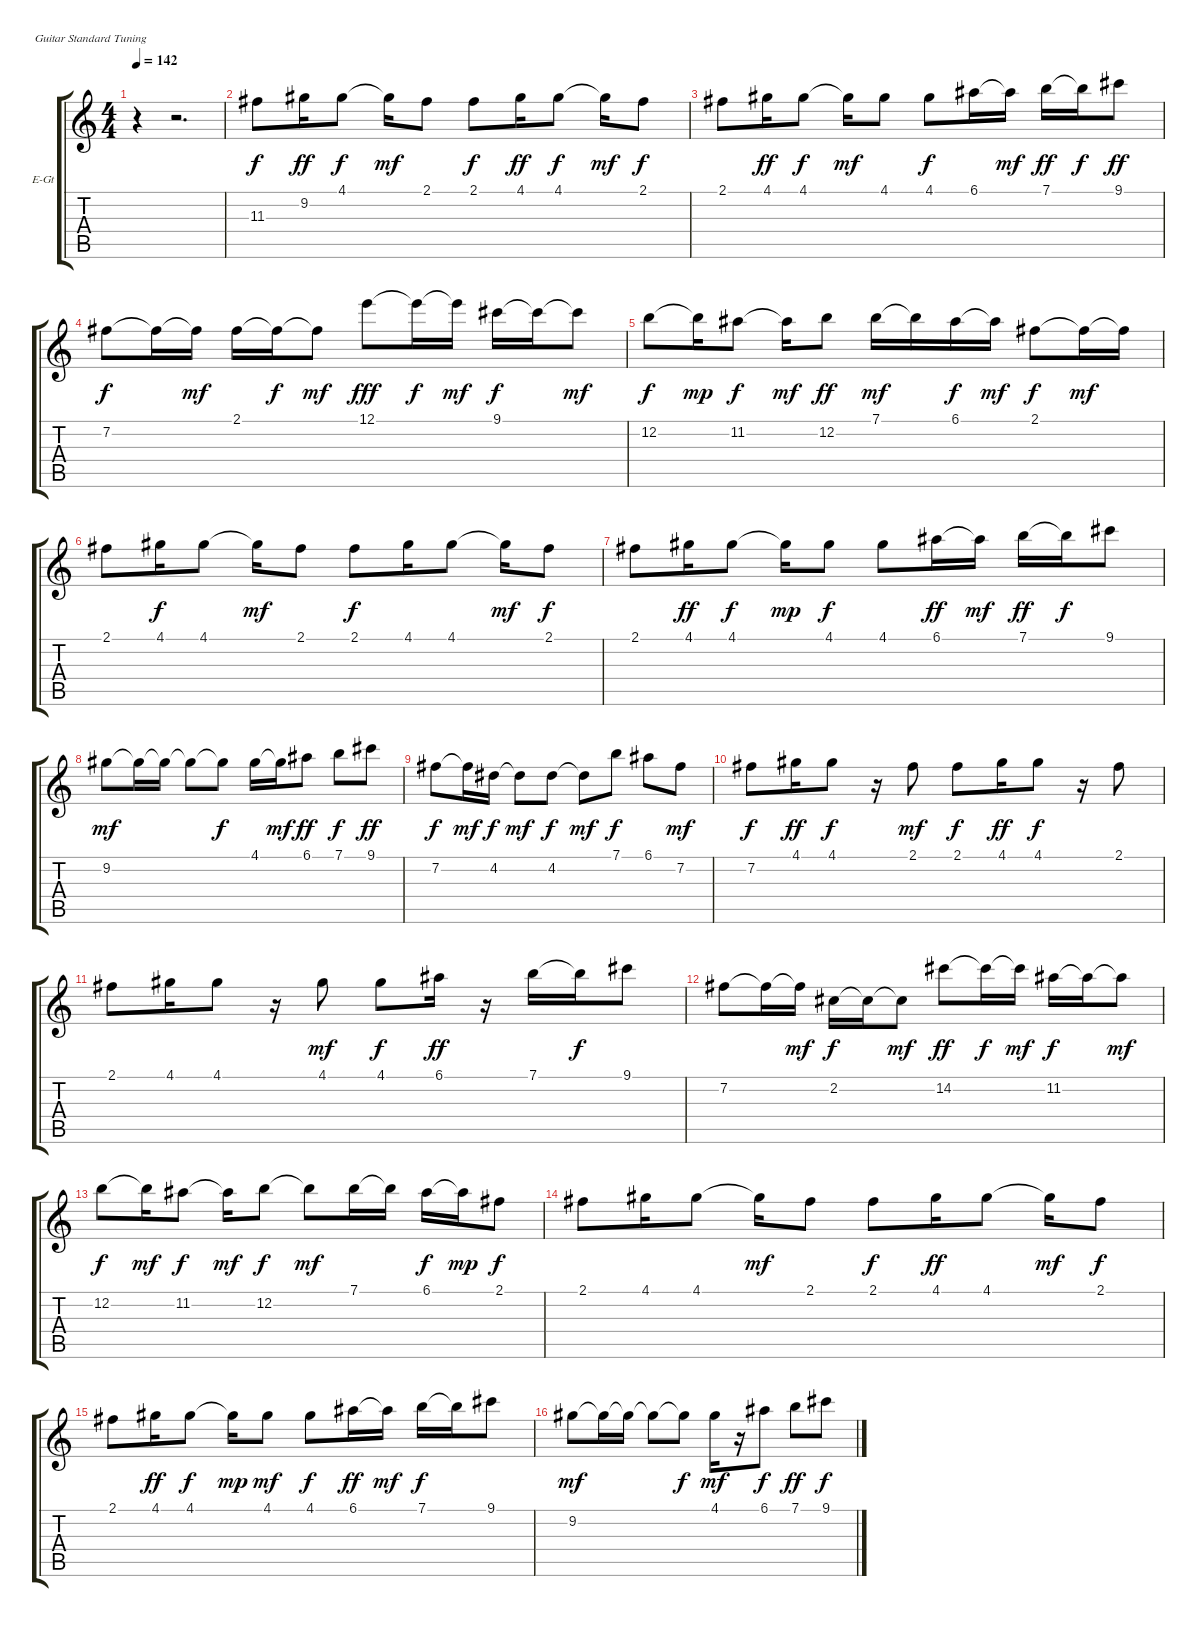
\bracketExtendMode groupsimilarinstruments
\firstSystemTrackNameOrientation horizontal
\otherSystemsTrackNameOrientation horizontal
\track ("Electric Guitar" "E-Gt") {solo instrument distortionguitar}
\staff {score tabs}
\tuning (E4 B3 G3 D3 A2 E2)
\ts (4 4)
\tempo 142
\clef g2
\ks c
r.4{dy mf} r.2{d} |
11.3.8{dy f} 9.2.16{dy ff} 4.1.8{dy f} 4.1{t}.16{dy mf} 2.1.8 2.1.8{dy f} 4.1.16{dy ff} 4.1.8{dy f} 4.1{t}.16{dy mf} 2.1.8{dy f} |
2.1.8 4.1.16{dy ff} 4.1.8{dy f} 4.1{t}.16{dy mf} 4.1.8 4.1.8{dy f} 6.1.16 6.1{t}.16{dy mf} 7.1.16{dy ff} 7.1{t}.16{dy f} 9.1.8{dy ff} |
7.2.8{dy f} 7.2{t}.16 7.2{t}.16{dy mf} 2.1.16 2.1{t}.16{dy f} 2.1{t}.8{dy mf} 12.1.8{dy fff} 12.1{t}.16{dy f} 12.1{t}.16{dy mf} 9.1.16{dy f} 9.1{t}.16 9.1{t}.8{dy mf} |
12.2.8{dy f} 12.2{t}.16{dy mp} 11.2.8{dy f} 11.2{t}.16{dy mf} 12.2.8{dy ff} 7.1.16{dy mf} 7.1{t}.16 6.1.16{dy f} 6.1{t}.16{dy mf} 2.1.8{dy f} 2.1{t}.16{dy mf} 2.1{t}.16 |
2.1.8 4.1.16{dy f} 4.1.8 4.1{t}.16{dy mf} 2.1.8 2.1.8{dy f} 4.1.16 4.1.8 4.1{t}.16{dy mf} 2.1.8{dy f} |
2.1.8 4.1.16{dy ff} 4.1.8{dy f} 4.1{t}.16{dy mp} 4.1.8{dy f} 4.1.8 6.1.16{dy ff} 6.1{t}.16{dy mf} 7.1.16{dy ff} 7.1{t}.16{dy f} 9.1.8 |
9.2.8{dy mf} 9.2{t}.16 9.2{t}.16 9.2{t}.8 9.2{t}.8{dy f} 4.1.16 4.1{t}.16{dy mf} 6.1.8{dy ff} 7.1.8{dy f} 9.1.8{dy ff} |
7.2.8{dy f} 7.2{t}.16{dy mf} 4.2.16{dy f} 4.2{t}.8{dy mf} 4.2.8{dy f} 4.2{t}.8{dy mf} 7.1.8{dy f} 6.1.8 7.2.8{dy mf} |
7.2.8{dy f} 4.1.16{dy ff} 4.1.8{dy f} r.16 2.1.8{dy mf} 2.1.8{dy f} 4.1.16{dy ff} 4.1.8{dy f} r.16 2.1.8 |
2.1.8 4.1.16 4.1.8 r.16 4.1.8{dy mf} 4.1.8{dy f} 6.1.16{dy ff} r.16 7.1.16 7.1{t}.16{dy f} 9.1.8 |
7.2.8 7.2{t}.16 7.2{t}.16{dy mf} 2.2.16{dy f} 2.2{t}.16 2.2{t}.8{dy mf} 14.2.8{dy ff} 14.2{t}.16{dy f} 14.2{t}.16{dy mf} 11.2.16{dy f} 11.2{t}.16 11.2{t}.8{dy mf} |
12.2.8{dy f} 12.2{t}.16{dy mf} 11.2.8{dy f} 11.2{t}.16{dy mf} 12.2.8{dy f} 12.2{t}.8{dy mf} 7.1.16 7.1{t}.16 6.1.16{dy f} 6.1{t}.16{dy mp} 2.1.8{dy f} |
2.1.8 4.1.16 4.1.8 4.1{t}.16{dy mf} 2.1.8 2.1.8{dy f} 4.1.16{dy ff} 4.1.8 4.1{t}.16{dy mf} 2.1.8{dy f} |
2.1.8 4.1.16{dy ff} 4.1.8{dy f} 4.1{t}.16{dy mp} 4.1.8{dy mf} 4.1.8{dy f} 6.1.16{dy ff} 6.1{t}.16{dy mf} 7.1.16{dy f} 7.1{t}.16 9.1.8 |
9.2.8{dy mf} 9.2{t}.16 9.2{t}.16 9.2{t}.8 9.2{t}.8{dy f} 4.1.16{dy mf} r.16 6.1.8{dy f} 7.1.8{dy ff} 9.1.8{dy f}
